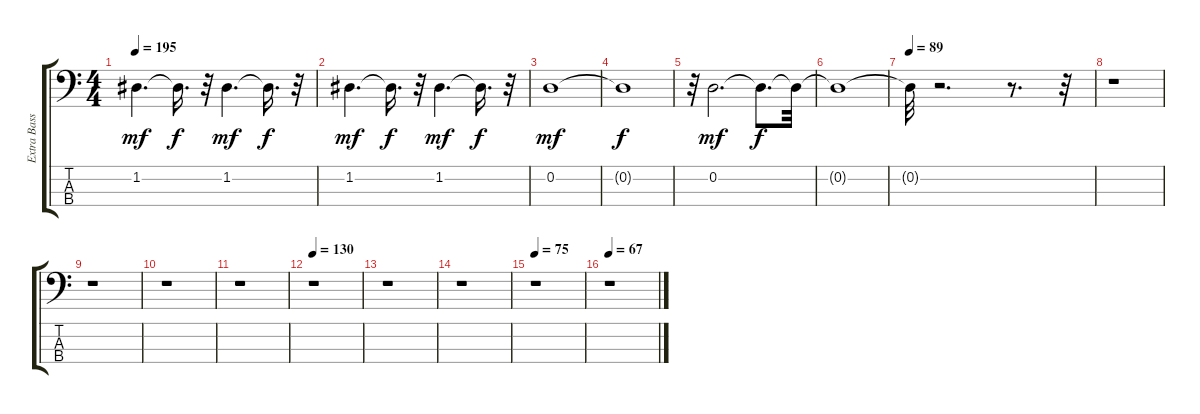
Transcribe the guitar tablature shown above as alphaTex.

\track ("Extra Bass" "Extra Bass") {instrument slapbass2}
\staff {score tabs}
\tuning (G2 D2 A1 E1) {hide}
\ts (4 4)
\tempo 195
\clef f4
\ks c
1.2.4{d dy mf} 1.2{t}.16{d dy f} r.32 1.2.4{d dy mf} 1.2{t}.16{d dy f} r.32 |
1.2.4{d dy mf} 1.2{t}.16{d dy f} r.32 1.2.4{d dy mf} 1.2{t}.16{d dy f} r.32 |
0.2.1{dy mf} |
0.2{t}.1{dy f} |
r.32 0.2.2{d dy mf} 0.2{t}.8{d dy f} 0.2{t}.32 |
0.2{t}.1 |
\tempo 89
0.2{t}.32 r.2{d} r.8{d} r.32 |
r.1 |
r.1 |
r.1 |
r.1 |
\tempo 130
r.1 |
r.1 |
r.1 |
\tempo 75
r.1 |
\tempo 67
r.1
